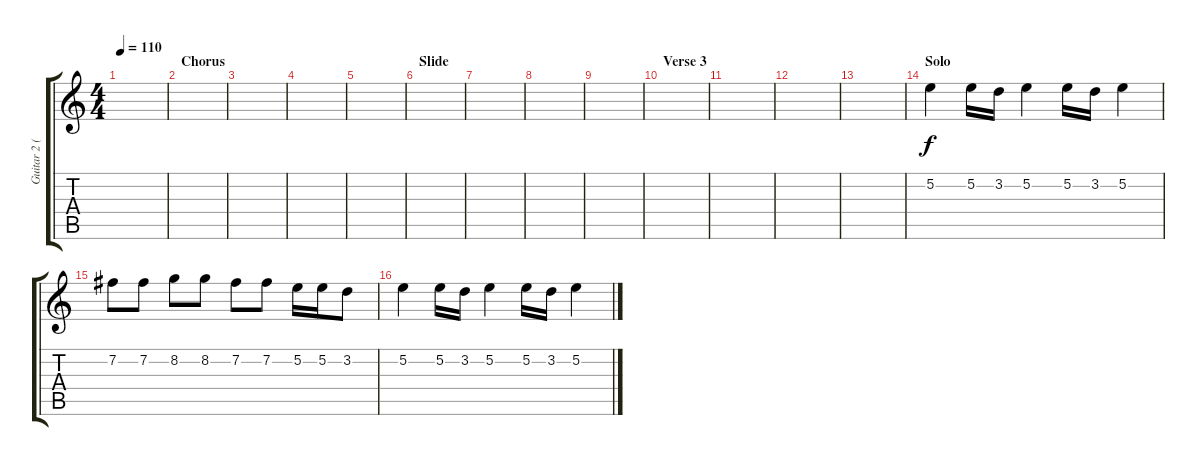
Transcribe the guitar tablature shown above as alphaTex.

\track ("Guitar 2 (Velja)" "Guitar 2 (") {instrument acousticguitarsteel}
\staff {score tabs}
\tuning (E4 B3 G3 D3 A2 E2) {hide}
\ts (4 4)
\tempo 110
\clef g2
\ks c
|
\section ("" "Chorus")
|
|
|
|
\section ("" "Slide")
|
|
|
|
\section ("" "Verse 3")
|
|
|
|
\section ("" "Solo")
5.2.4 5.2.16 3.2.16 5.2.4 5.2.16 3.2.16 5.2.4 |
7.2.8 7.2.8 8.2.8 8.2.8 7.2.8 7.2.8 5.2.16 5.2.16 3.2.8 |
5.2.4 5.2.16 3.2.16 5.2.4 5.2.16 3.2.16 5.2.4
